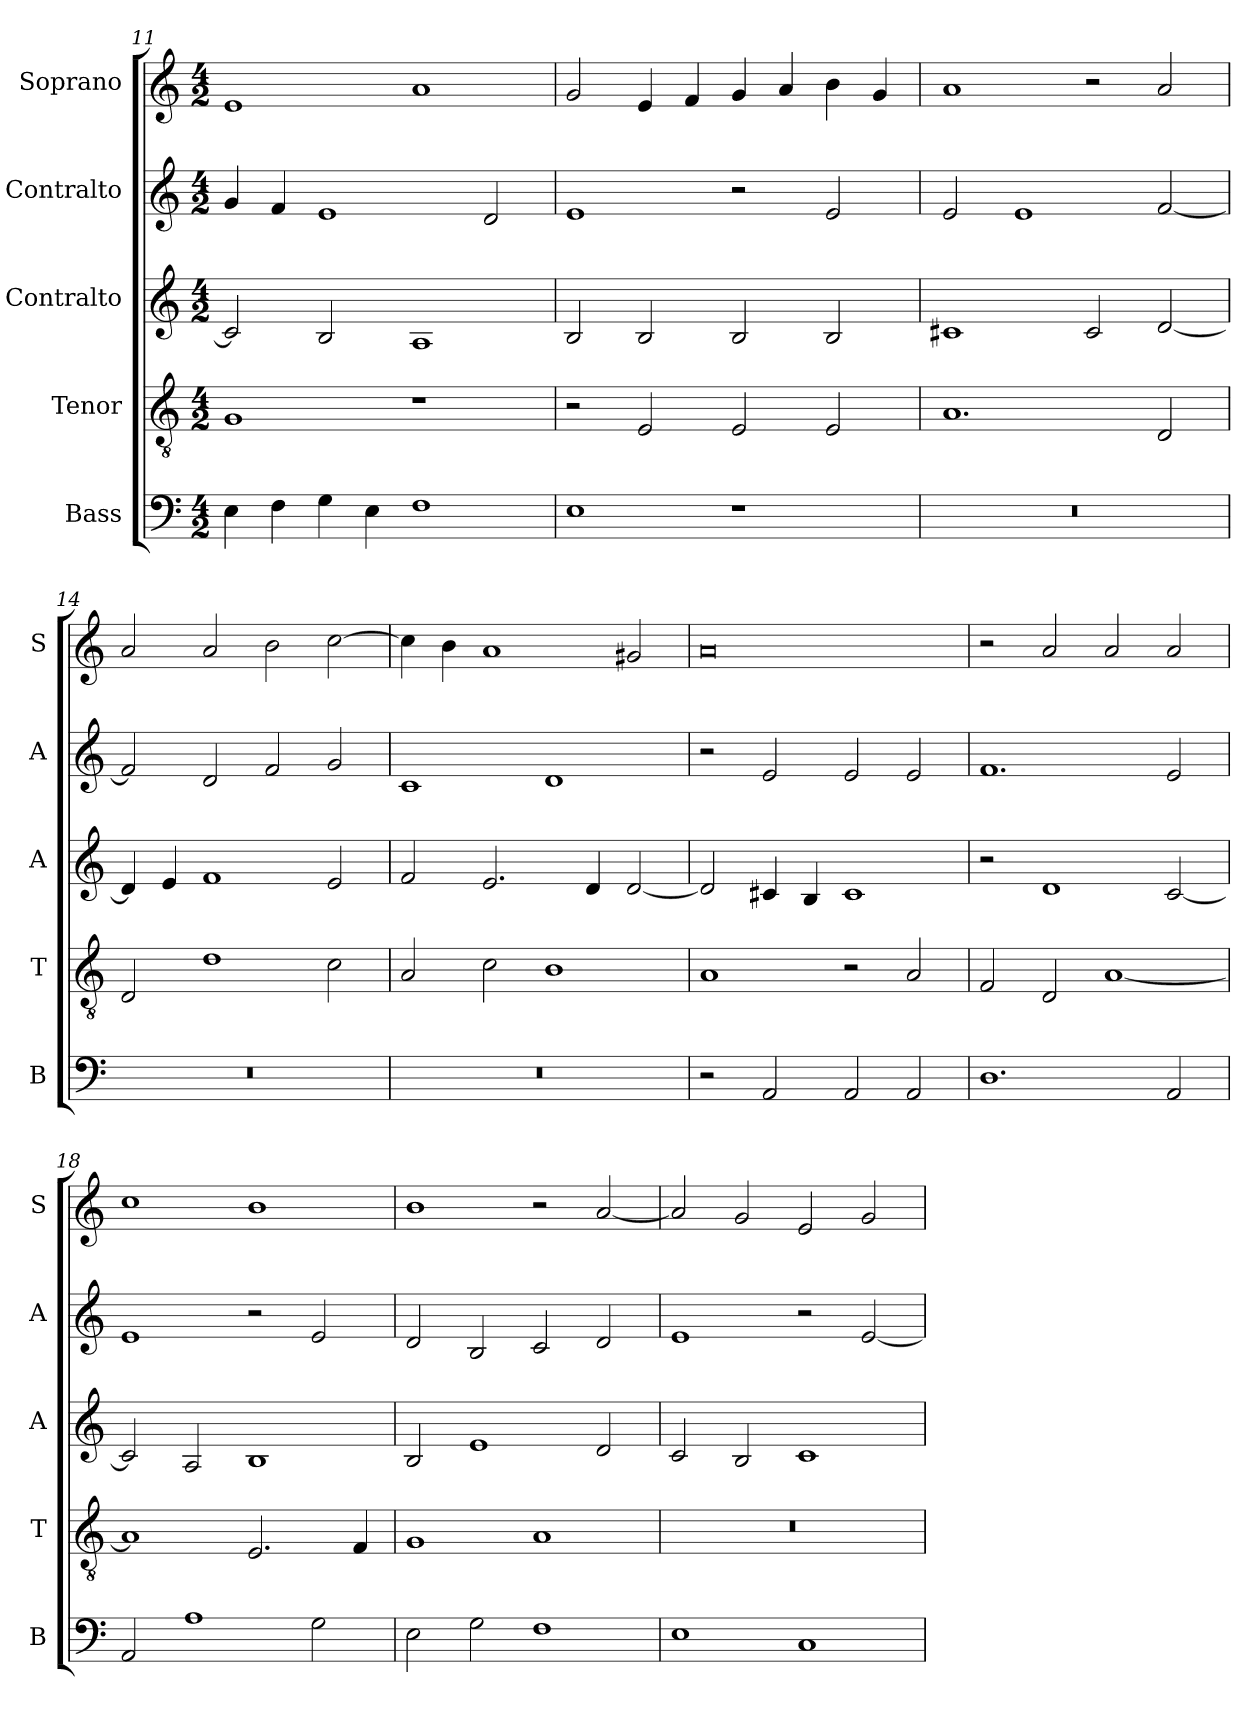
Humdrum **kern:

**kern	**kern	**kern	**kern	**kern
*part5	*part4	*part3	*part2	*part1
*staff5	*staff4	*staff3	*staff2	*staff1
*I"Bass	*I"Tenor	*I"Contralto	*I"Contralto	*I"Soprano
*I'B	*I'T	*I'A	*I'A	*I'S
*clefF4	*clefGv2	*clefG2	*clefG2	*clefG2
*k[]	*k[]	*k[]	*k[]	*k[]
*E:phr	*E:phr	*E:phr	*E:phr	*E:phr
*M4/2	*M4/2	*M4/2	*M4/2	*M4/2
=11	=11	=11	=11	=11
4E	1G	2c]	4g	1e
4F	.	.	4f	.
4G	.	2B	1e	.
4E	.	.	.	.
1F	1r	1A	.	1a
.	.	.	2d	.
=12	=12	=12	=12	=12
1E	2r	2B	1e	2g
.	2E	2B	.	4e
.	.	.	.	4f
1r	2E	2B	2r	4g
.	.	.	.	4a
.	2E	2B	2e	4b
.	.	.	.	4g
=13	=13	=13	=13	=13
0r	1.A	1c#X	2e	1a
.	.	.	1e	.
.	.	2c#	.	2r
.	2D	[2d	[2f	2a
=14	=14	=14	=14	=14
0r	2D	4d]	2f]	2a
.	.	4e	.	.
.	1d	1f	2d	2a
.	.	.	2f	2b
.	2c	2e	2g	[2cc
=15	=15	=15	=15	=15
0r	2A	2f	1c	4cc]
.	.	.	.	4b
.	2c	2.e	.	1a
.	1B	.	1d	.
.	.	4d	.	.
.	.	[2d	.	2g#X
=16	=16	=16	=16	=16
2r	1A	2d]	2r	0a
2AA	.	4c#X	2e	.
.	.	4B	.	.
2AA	2r	1c#	2e	.
2AA	2A	.	2e	.
=17	=17	=17	=17	=17
1.D	2F	2r	1.f	2r
.	2D	1d	.	2a
.	[1A	.	.	2a
2AA	.	[2c	2e	2a
=18	=18	=18	=18	=18
2AA	1A]	2c]	1e	1cc
1A	.	2A	.	.
.	2.E	1B	2r	1b
2G	.	.	2e	.
.	4F	.	.	.
=19	=19	=19	=19	=19
2E	1G	2B	2d	1b
2G	.	1e	2B	.
1F	1A	.	2c	2r
.	.	2d	2d	[2a
=20	=20	=20	=20	=20
1E	0r	2c	1e	2a]
.	.	2B	.	2g
1C	.	1c	2r	2e
.	.	.	[2e	2g
=	=	=	=	=
*-	*-	*-	*-	*-
